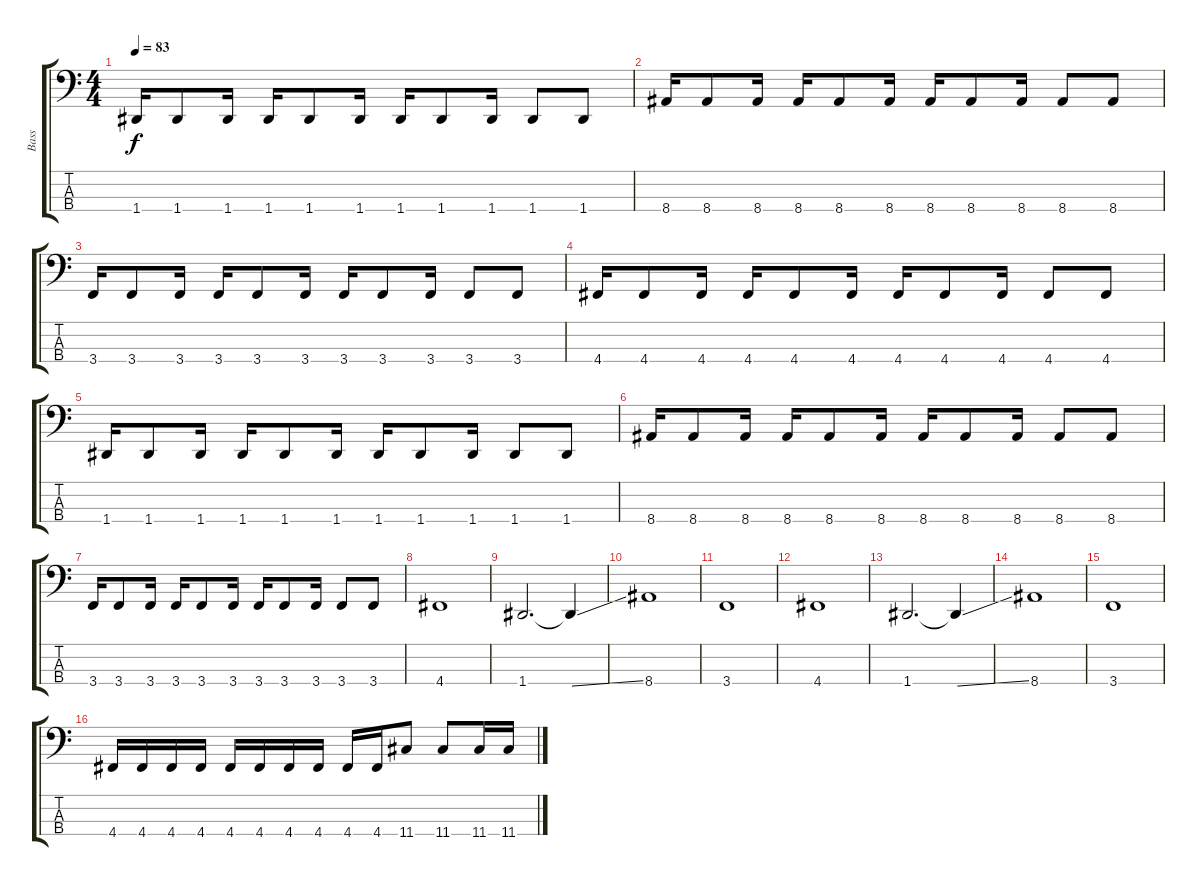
\track ("Bass" "Bass") {instrument electricbassfinger}
\staff {score tabs}
\tuning (G2 D2 A1 D1) {hide}
\ts (4 4)
\tempo 83
\clef f4
\ks c
1.4.16{dy f} 1.4.8 1.4.16 1.4.16 1.4.8 1.4.16 1.4.16 1.4.8 1.4.16 1.4.8 1.4.8 |
8.4.16 8.4.8 8.4.16 8.4.16 8.4.8 8.4.16 8.4.16 8.4.8 8.4.16 8.4.8 8.4.8 |
3.4.16 3.4.8 3.4.16 3.4.16 3.4.8 3.4.16 3.4.16 3.4.8 3.4.16 3.4.8 3.4.8 |
4.4.16 4.4.8 4.4.16 4.4.16 4.4.8 4.4.16 4.4.16 4.4.8 4.4.16 4.4.8 4.4.8 |
1.4.16 1.4.8 1.4.16 1.4.16 1.4.8 1.4.16 1.4.16 1.4.8 1.4.16 1.4.8 1.4.8 |
8.4.16 8.4.8 8.4.16 8.4.16 8.4.8 8.4.16 8.4.16 8.4.8 8.4.16 8.4.8 8.4.8 |
3.4.16 3.4.8 3.4.16 3.4.16 3.4.8 3.4.16 3.4.16 3.4.8 3.4.16 3.4.8 3.4.8 |
4.4.1 |
1.4.2{d} 1.4{ss t}.4 |
8.4.1 |
3.4.1 |
4.4.1 |
1.4.2{d} 1.4{ss t}.4 |
8.4.1 |
3.4.1 |
4.4.16 4.4.16 4.4.16 4.4.16 4.4.16 4.4.16 4.4.16 4.4.16 4.4.16 4.4.16 11.4.8 11.4.8 11.4.16 11.4.16
